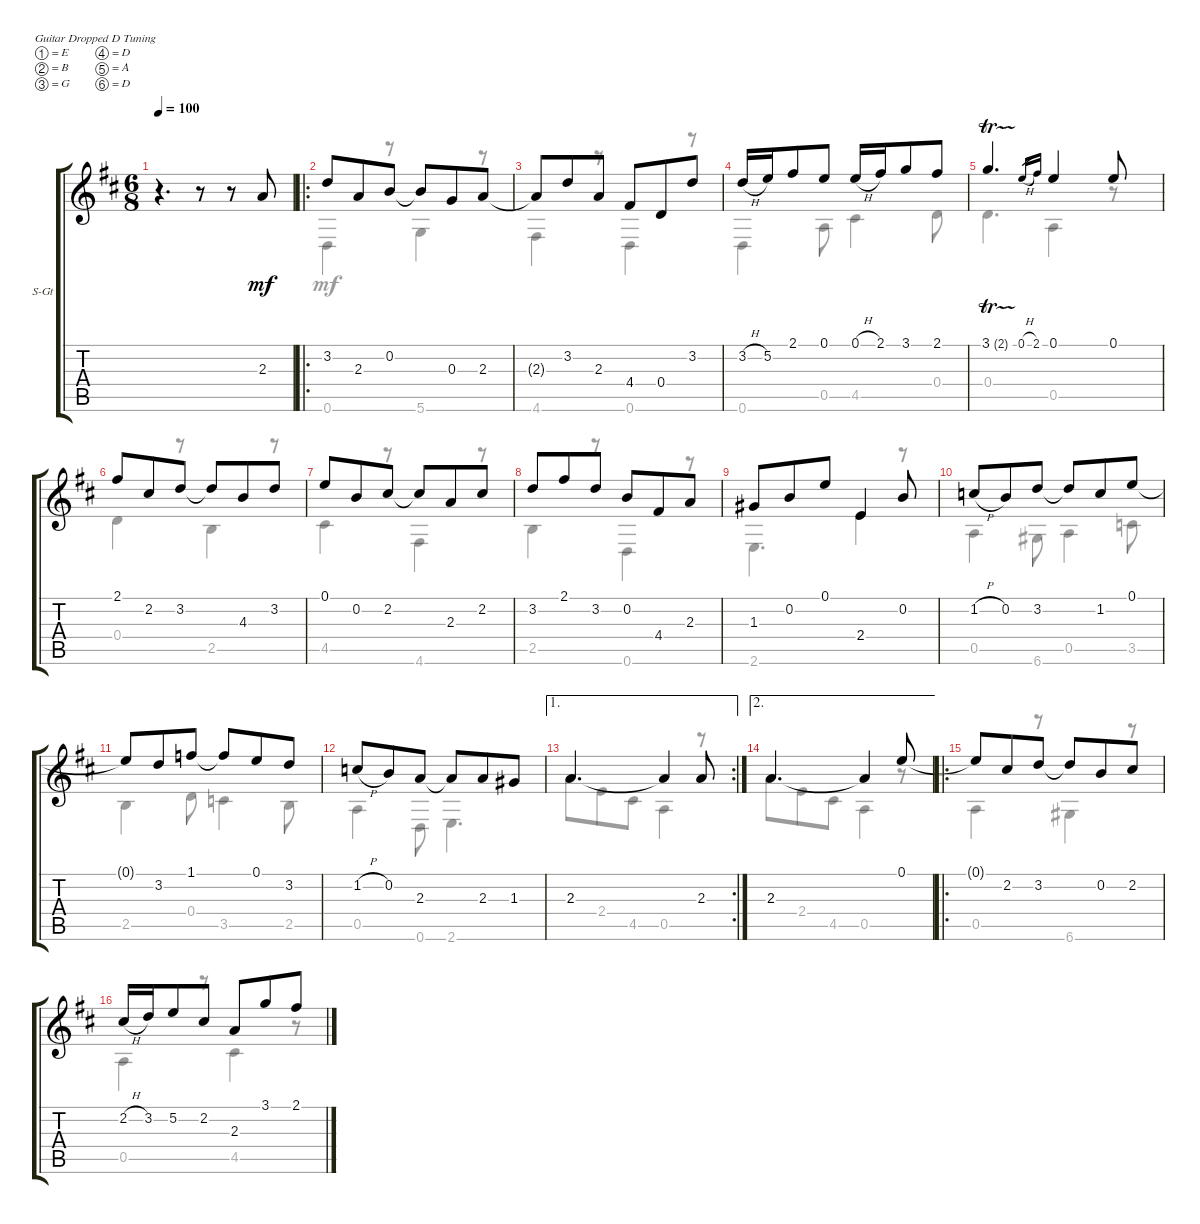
\defaultSystemsLayout 4
\bracketExtendMode groupsimilarinstruments
\firstSystemTrackNameOrientation horizontal
\otherSystemsTrackNameOrientation horizontal
\track ("Classical Guitar" "S-Gt") {instrument acousticguitarsteel}
\staff {score tabs}
\tuning (E4 B3 G3 D3 A2 D2)
\voice
\ts (6 8)
\tempo 100
\clef g2
\ks d
r.4{d dy mf instrument acousticguitarsteel} r.8 r.8 2.3.8 |
\ro
3.2.8 2.3.8 0.2.8 0.2{t}.8 0.3.8 2.3.8 |
2.3{t}.8 3.2.8 2.3.8 4.4.8 0.4.8 3.2.8 |
3.2{h}.16 5.2.16 2.1.8 0.1.8 0.1{h}.16 2.1.16 3.1.8 2.1.8 |
3.1{tr (2 16)}.4{d} 0.1{h}.16{gr} 2.1.16{gr} 0.1.4 0.1.8 |
2.1.8 2.2.8 3.2.8 3.2{t}.8 4.3.8 3.2.8 |
0.1.8 0.2.8 2.2.8 2.2{t}.8 2.3.8 2.2.8 |
3.2.8 2.1.8 3.2.8 0.2.8 4.4.8 2.3.8 |
1.3.8 0.2.8 0.1.8 2.4.4 0.2.8 |
1.2{h}.8 0.2.8 3.2.8 3.2{t}.8 1.2.8 0.1.8 |
0.1{t}.8 3.2.8 1.1.8 1.1{t}.8 0.1.8 3.2.8 |
1.2{h}.8 0.2.8 2.3.8 2.3{t}.8 2.3.8 1.3.8 |
\ae 1
\rc 2
2.3.4{d} 2.3{t}.4 2.3.8 |
\ae 2
2.3.4{d} 2.3{t}.4 0.1.8 |
\ro
0.1{t}.8 2.2.8 3.2.8 3.2{t}.8 0.2.8 2.2.8 |
2.2{h}.16 3.2.16 5.2.8 2.2.8 2.3.8 3.1.8 2.1.8
\voice
\clef g2
\ottava regular
\simile none
\ks d
|
0.6.4 r.8 5.6.4 r.8 |
4.6.4 r.8 0.6.4 r.8 |
0.6.4 0.5.8 4.5.4 0.4.8 |
0.4.4{d} 0.5.4 r.8 |
0.4.4 r.8 2.5.4 r.8 |
4.5.4 r.8 4.6.4 r.8 |
2.5.4 r.8 0.6.4 r.8 |
2.6.4{d} 2.4.4 r.8 |
0.5.4 6.6.8 0.5.4 3.5.8 |
2.5.4 0.4.8 3.5.4 2.5.8 |
0.5.4 0.6.8 2.6.4{d} |
2.3.8 2.4.8 4.5.8 0.5.4 r.8 |
2.3.8 2.4.8 4.5.8 0.5.4 r.8 |
0.5.4 r.8 6.6.4 r.8 |
0.5.4 r.8 4.5.4 r.8
